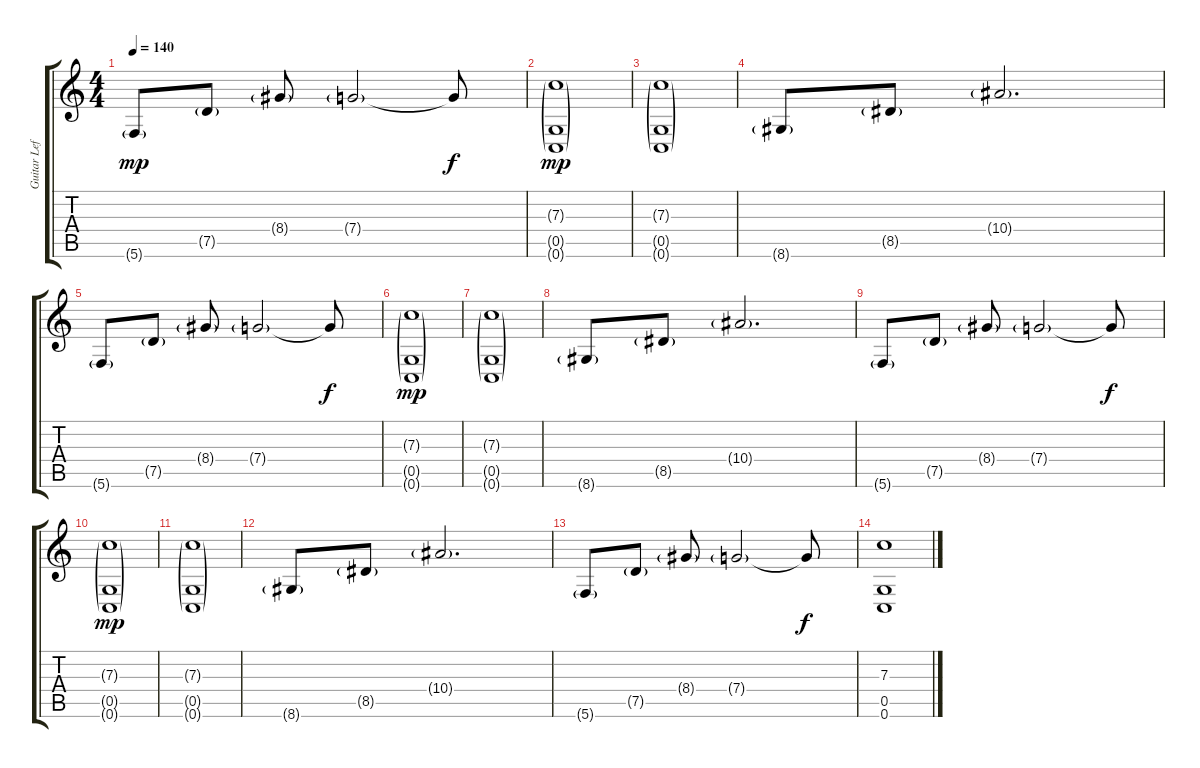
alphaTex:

\track ("Guitar Left" "Guitar Lef") {instrument distortionguitar bank 255}
\staff {score tabs}
\tuning (D4 A3 F3 C3 G2 C2) {hide}
\ts (4 4)
\tempo 140
\clef g2
\ks c
5.6{g}.8{dy mp} 7.5{g}.8 8.4{g}.8 7.4{g}.2 7.4{t}.8{dy f} |
(7.3{g} 0.5{g} 0.6{g}).1{dy mp} |
(7.3{g} 0.5{g} 0.6{g}).1 |
8.6{g}.8 8.5{g}.8 10.4{g}.2{d} |
5.6{g}.8 7.5{g}.8 8.4{g}.8 7.4{g}.2 7.4{t}.8{dy f} |
(7.3{g} 0.5{g} 0.6{g}).1{dy mp} |
(7.3{g} 0.5{g} 0.6{g}).1 |
8.6{g}.8 8.5{g}.8 10.4{g}.2{d} |
5.6{g}.8 7.5{g}.8 8.4{g}.8 7.4{g}.2 7.4{t}.8{dy f} |
(7.3{g} 0.5{g} 0.6{g}).1{dy mp} |
(7.3{g} 0.5{g} 0.6{g}).1 |
8.6{g}.8 8.5{g}.8 10.4{g}.2{d} |
5.6{g}.8 7.5{g}.8 8.4{g}.8 7.4{g}.2 7.4{t}.8{dy f} |
(7.3 0.5 0.6).1
